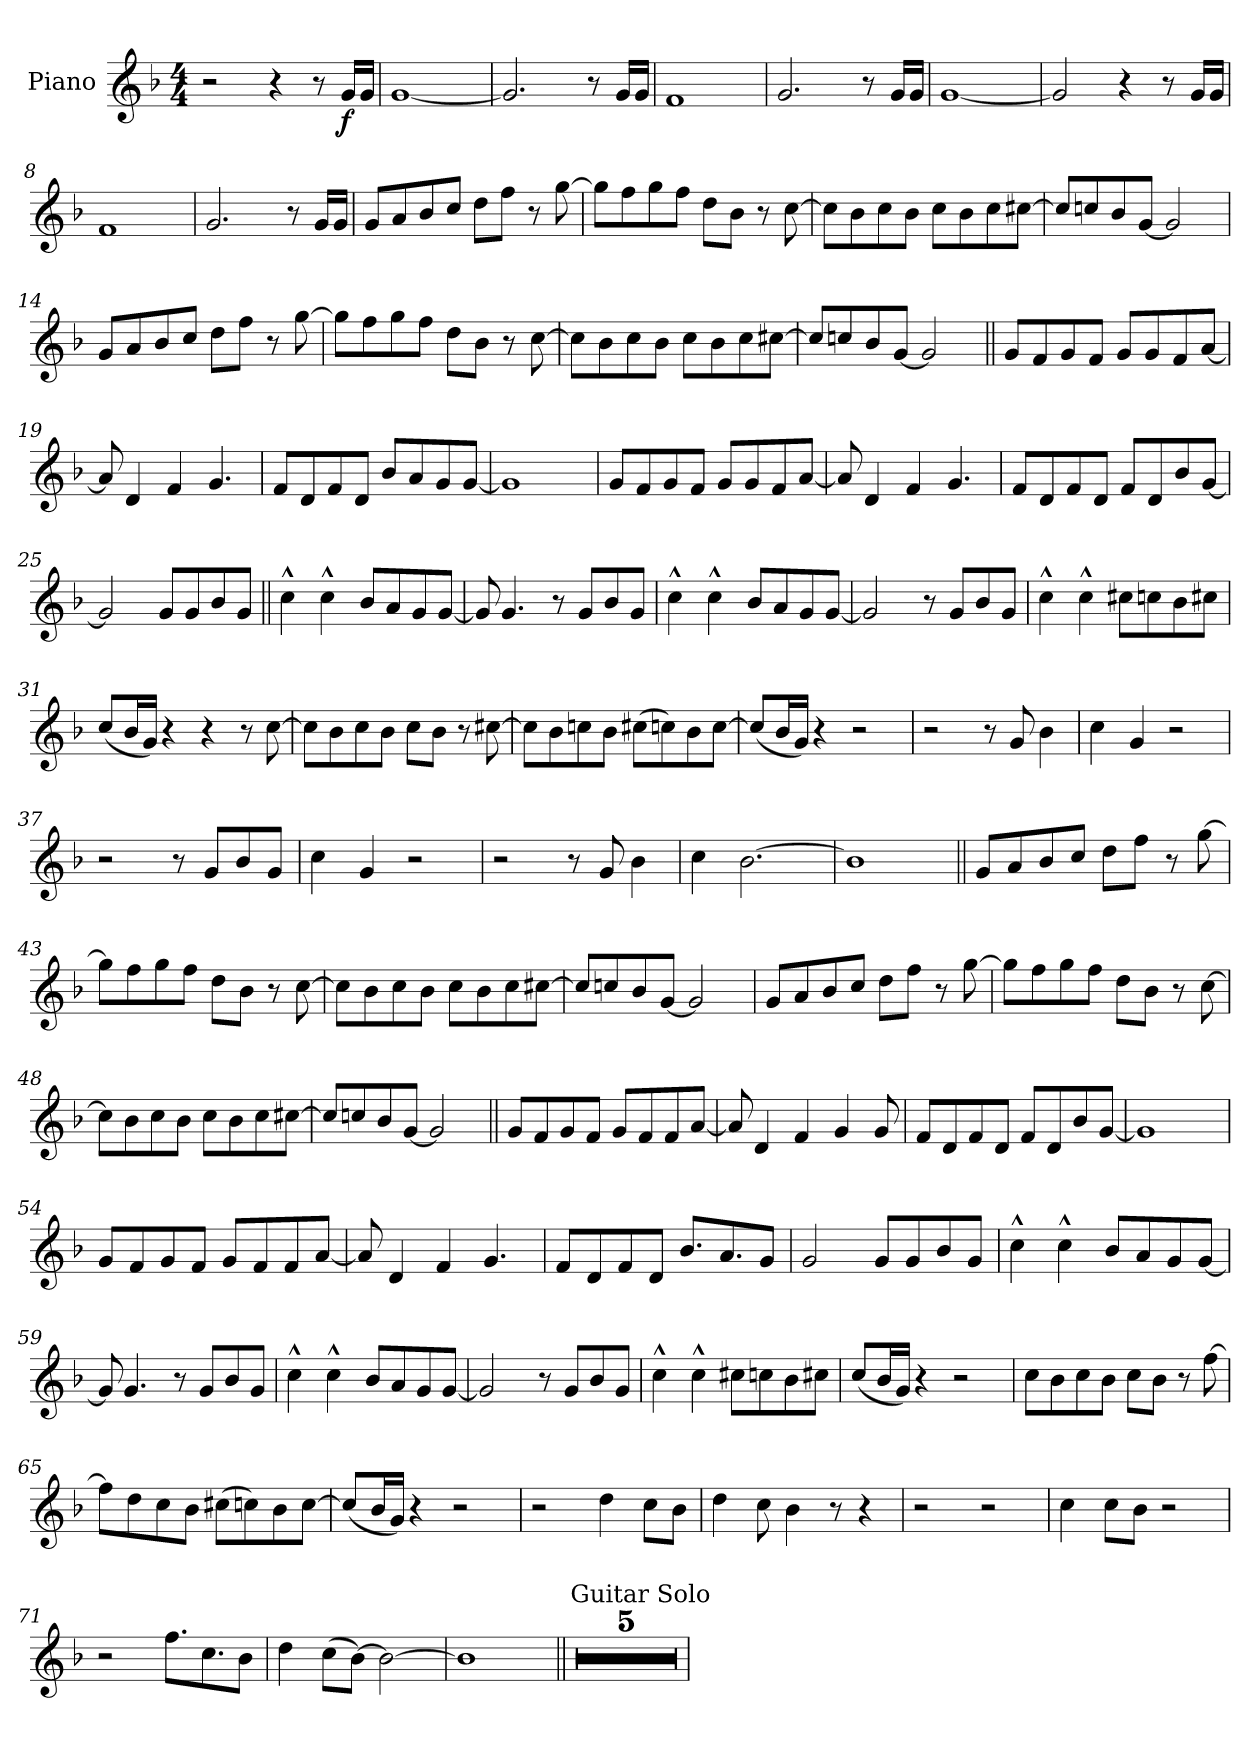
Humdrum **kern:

**kern	**dynam
*part1	*part1
*staff1	*staff1
*I"Piano	*
*I'Pno.	*
*clefG2	*
*k[b-]	*
*M4/4	*
*MM150	*
=1	=1
2r	.
4r	.
8r	.
!	!LO:DY:b
16g!LL	f
16g!JJ	.
=2	=2
[1g!	.
=3	=3
2.g!]	.
8r	.
16g!LL	.
16g!JJ	.
=4	=4
1f!	.
=5	=5
2.g!	.
8r	.
16g!LL	.
16g!JJ	.
=6	=6
[1g!	.
=7	=7
2g!]	.
4r	.
8r	.
16g!LL	.
16g!JJ	.
=8	=8
1f!	.
=9	=9
2.g!	.
8r	.
16g!LL	.
16g!JJ	.
=10	=10
8gL	.
8a	.
8b-	.
8ccJ	.
8ddL	.
8ffJ	.
8r	.
[8gg	.
=11	=11
8ggL]	.
8ff	.
8gg	.
8ffJ	.
8ddL	.
8b-J	.
8r	.
[8cc	.
=12	=12
8ccL]	.
8b-	.
8cc	.
8b-J	.
8ccL	.
8b-	.
8cc	.
[8cc#XJ	.
=13	=13
8cc#L]	.
8ccn	.
8b-	.
[8gJ	.
2g]	.
=14	=14
8gL	.
8a	.
8b-	.
8ccJ	.
8ddL	.
8ffJ	.
8r	.
[8gg	.
=15	=15
8ggL]	.
8ff	.
8gg	.
8ffJ	.
8ddL	.
8b-J	.
8r	.
[8cc	.
=16	=16
8ccL]	.
8b-	.
8cc	.
8b-J	.
8ccL	.
8b-	.
8cc	.
[8cc#XJ	.
=17	=17
8cc#L]	.
8ccn	.
8b-	.
[8gJ	.
2g]	.
=18||	=18||
8gL	.
8f	.
8g	.
8fJ	.
8gL	.
8g	.
8f	.
[8aJ	.
=19	=19
8a]	.
4d	.
4f	.
4.g	.
=20	=20
8fL	.
8d	.
8f	.
8dJ	.
8b-L	.
8a	.
8g	.
[8gJ	.
=21	=21
1g]	.
=22	=22
8gL	.
8f	.
8g	.
8fJ	.
8gL	.
8g	.
8f	.
[8aJ	.
=23	=23
8a]	.
4d	.
4f	.
4.g	.
=24	=24
8fL	.
8d	.
8f	.
8dJ	.
8fL	.
8d	.
8b-	.
[8gJ	.
=25	=25
2g]	.
8gL	.
8g	.
8b-	.
8gJ	.
=26||	=26||
4cc^^	.
4cc^^	.
8b-L	.
8a	.
8g	.
[8gJ	.
=27	=27
8g]	.
4.g	.
8r	.
8gL	.
8b-	.
8gJ	.
=28	=28
4cc^^	.
4cc^^	.
8b-L	.
8a	.
8g	.
[8gJ	.
=29	=29
2g]	.
8r	.
8gL	.
8b-	.
8gJ	.
=30	=30
4cc^^	.
4cc^^	.
8cc#XL	.
8ccn	.
8b-	.
8cc#XJ	.
=31	=31
(<8ccL	.
16b-L	.
16gJJ)	.
4r	.
4r	.
8r	.
[8cc	.
=32	=32
8ccL]	.
8b-	.
8cc	.
8b-J	.
8ccL	.
8b-J	.
8r	.
[8cc#X	.
=33	=33
8cc#L]	.
8b-	.
8ccn	.
8b-J	.
(>8cc#XL	.
8ccn)	.
8b-	.
[8ccJ	.
=34	=34
(<8ccL]	.
16b-L	.
16gJJ)	.
4r	.
2r	.
=35	=35
2r	.
8r	.
8g	.
4b-	.
=36	=36
4cc	.
4g	.
2r	.
=37	=37
2r	.
8r	.
8gL	.
8b-	.
8gJ	.
=38	=38
4cc	.
4g	.
2r	.
=39	=39
2r	.
8r	.
8g	.
4b-	.
=40	=40
4cc	.
[2.b-	.
=41	=41
1b-]	.
=42||	=42||
8gL	.
8a	.
8b-	.
8ccJ	.
8ddL	.
8ffJ	.
8r	.
[8gg	.
=43	=43
8ggL]	.
8ff	.
8gg	.
8ffJ	.
8ddL	.
8b-J	.
8r	.
[8cc	.
=44	=44
8ccL]	.
8b-	.
8cc	.
8b-J	.
8ccL	.
8b-	.
8cc	.
[8cc#XJ	.
=45	=45
8cc#L]	.
8ccn	.
8b-	.
[8gJ	.
2g]	.
=46	=46
8gL	.
8a	.
8b-	.
8ccJ	.
8ddL	.
8ffJ	.
8r	.
[8gg	.
=47	=47
8ggL]	.
8ff	.
8gg	.
8ffJ	.
8ddL	.
8b-J	.
8r	.
[8cc	.
=48	=48
8ccL]	.
8b-	.
8cc	.
8b-J	.
8ccL	.
8b-	.
8cc	.
[8cc#XJ	.
=49	=49
8cc#L]	.
8ccn	.
8b-	.
[8gJ	.
2g]	.
=50||	=50||
8gL	.
8f	.
8g	.
8fJ	.
8gL	.
8f	.
8f	.
[8aJ	.
=51	=51
8a]	.
4d	.
4f	.
4g	.
8g	.
=52	=52
8fL	.
8d	.
8f	.
8dJ	.
8fL	.
8d	.
8b-	.
[8gJ	.
=53	=53
1g]	.
=54	=54
8gL	.
8f	.
8g	.
8fJ	.
8gL	.
8f	.
8f	.
[8aJ	.
=55	=55
8a]	.
4d	.
4f	.
4.g	.
=56	=56
8fL	.
8d	.
8f	.
8dJ	.
8.b-L	.
8.a	.
8gJ	.
=57	=57
2g	.
8gL	.
8g	.
8b-	.
8gJ	.
=58	=58
4cc^^	.
4cc^^	.
8b-L	.
8a	.
8g	.
[8gJ	.
=59	=59
8g]	.
4.g	.
8r	.
8gL	.
8b-	.
8gJ	.
=60	=60
4cc^^	.
4cc^^	.
8b-L	.
8a	.
8g	.
[8gJ	.
=61	=61
2g]	.
8r	.
8gL	.
8b-	.
8gJ	.
=62	=62
4cc^^	.
4cc^^	.
8cc#XL	.
8ccn	.
8b-	.
8cc#XJ	.
=63	=63
(<8ccL	.
16b-L	.
16gJJ)	.
4r	.
2r	.
=64	=64
8ccL	.
8b-	.
8cc	.
8b-J	.
8ccL	.
8b-J	.
8r	.
[8ff	.
=65	=65
8ffL]	.
8dd	.
8cc	.
8b-J	.
(>8cc#XL	.
8ccn)	.
8b-	.
[8ccJ	.
=66	=66
(<8ccL]	.
16b-L	.
16gJJ)	.
4r	.
2r	.
=67	=67
2r	.
4dd	.
8ccL	.
8b-J	.
=68	=68
4dd	.
8cc	.
4b-	.
8r	.
4r	.
=69	=69
2r	.
2r	.
=70	=70
4cc	.
8ccL	.
8b-J	.
2r	.
=71	=71
2r	.
8.ffL	.
8.cc	.
8b-J	.
=72	=72
4dd	.
(>8ccL	.
[8b-J)	.
2b-_	.
=73	=73
1b-]	.
=74||	=74||
!LO:TX:t=Guitar Solo	!
1r	.
=75	=75
1r	.
=76	=76
1r	.
=77	=77
1r	.
=78	=78
1r	.
=	=
*-	*-
